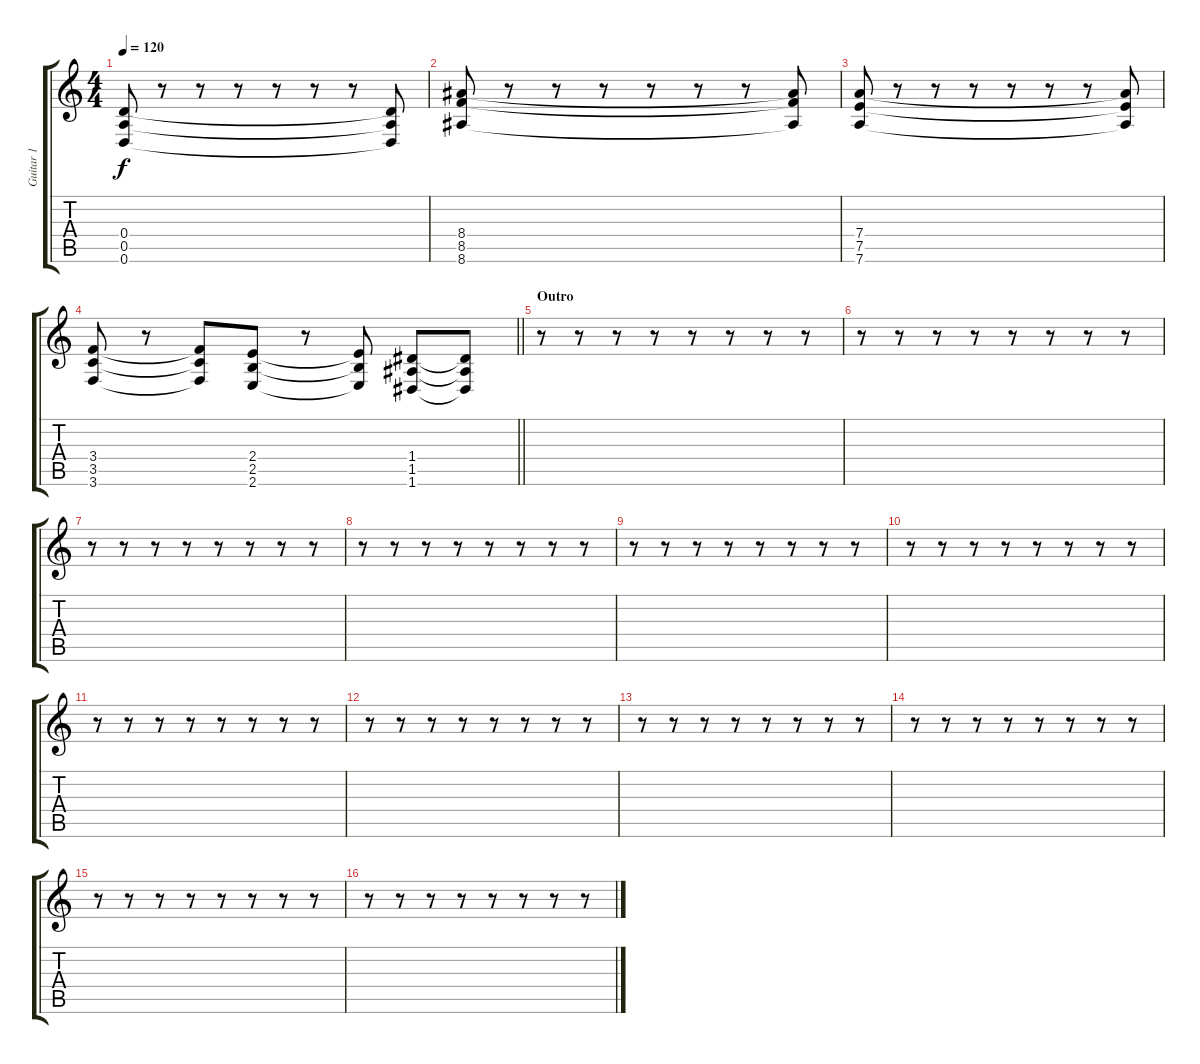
\track ("Guitar 1" "Guitar 1") {instrument distortionguitar}
\staff {score tabs}
\tuning (E4 B3 G3 D3 A2 D2) {hide}
\ts (4 4)
\tempo 120
\clef g2
\ks c
(0.4 0.5 0.6).8{dy f} r.8 r.8 r.8 r.8 r.8 r.8 (0.4{t} 0.5{t} 0.6{t}).8 |
(8.4 8.5 8.6).8 r.8 r.8 r.8 r.8 r.8 r.8 (8.4{t} 8.5{t} 8.6{t}).8 |
(7.4 7.5 7.6).8 r.8 r.8 r.8 r.8 r.8 r.8 (7.4{t} 7.5{t} 7.6{t}).8 |
\barLineRight lightlight
(3.4 3.5 3.6).8 r.8 (3.4{t} 3.5{t} 3.6{t}).8 (2.4 2.5 2.6).8 r.8 (2.4{t} 2.5{t} 2.6{t}).8 (1.4 1.5 1.6).8 (1.4{t} 1.5{t} 1.6{t}).8 |
\section ("" "Outro")
r.8 r.8 r.8 r.8 r.8 r.8 r.8 r.8 |
r.8 r.8 r.8 r.8 r.8 r.8 r.8 r.8 |
r.8 r.8 r.8 r.8 r.8 r.8 r.8 r.8 |
r.8 r.8 r.8 r.8 r.8 r.8 r.8 r.8 |
r.8 r.8 r.8 r.8 r.8 r.8 r.8 r.8 |
r.8 r.8 r.8 r.8 r.8 r.8 r.8 r.8 |
r.8 r.8 r.8 r.8 r.8 r.8 r.8 r.8 |
r.8 r.8 r.8 r.8 r.8 r.8 r.8 r.8 |
r.8 r.8 r.8 r.8 r.8 r.8 r.8 r.8 |
r.8 r.8 r.8 r.8 r.8 r.8 r.8 r.8 |
r.8 r.8 r.8 r.8 r.8 r.8 r.8 r.8 |
r.8 r.8 r.8 r.8 r.8 r.8 r.8 r.8
